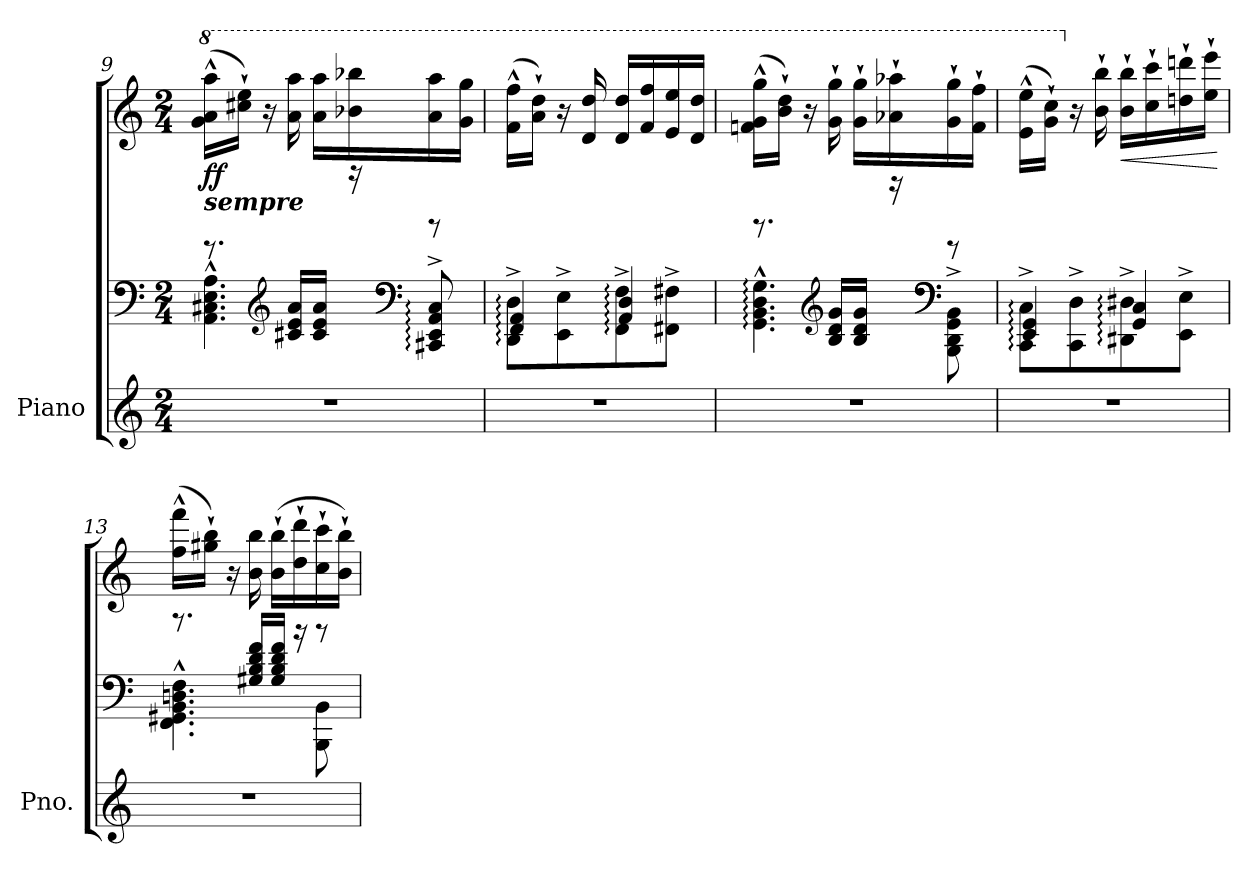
**kern	**kern	**kern	**dynam
*part1	*part1	*part1	*part1
*staff3	*staff2	*staff1	*staff1/2/3
*I"Piano	*	*	*
*I'Pno.	*	*	*
!!LO:LB:g=z
*clefG2	*clefF4	*clefG2	*
*k[]	*k[]	*k[]	*
*M2/4	*M2/4	*M2/4	*
=9	=9	=9	=9
*	*^	*	*
*	*	*	*8va	*
!	!	!	!LO:TX:b:Bi:t=sempre	!
!	!	!	!	!LO:DY:b
2r	4.AA\^^ 4.C#X\^^ 4.E\^^ 4.A\^^	8.rg	(>16gg\^^ 16aa\^^ 16aaa\^^LL	ff
.	.	.	16ccc#X\` 16eee\`JJ)	.
.	.	.	16r	.
*	*clefG2	*	*	*
.	.	16c#X/ 16e/ 16a/LL	16aa\ 16aaa\	.
.	.	16c#/ 16e/ 16a/JJ	16aa\ 16aaa\LL	.
.	.	16reeeee	16bb-X\ 16bbb-X\	.
*	*clefF4	*	*	*
.	8CC#X/:^ 8EE/:^ 8AA/:^ 8C#/:^	8rdd	16aa\ 16aaa\	.
.	.	.	16gg\ 16ggg\JJ	.
=10	=10	=10	=10	=10
2r	8DD\:^ 8D\:^L	4FF/: 4AA/:	(>16ff\^^ 16fff\^^LL	.
.	.	.	16aa\` 16ddd\`JJ)	.
.	8EE\^ 8E\^	.	16r	.
.	.	.	16dd/ 16ddd/	.
.	8FF\:^ 8F\:^	4AA/: 4D/:	16dd/ 16ddd/LL	.
.	.	.	16ff/ 16fff/	.
.	8FF#X\^ 8F#X\^J	.	16ee/ 16eee/	.
.	.	.	16dd/ 16ddd/JJ	.
=11	=11	=11	=11	=11
2r	4.GG\:^^ 4.BB\:^^ 4.D\:^^ 4.G\:^^	8.rdd	(>16ffn\^^ 16gg\^^ 16ggg\^^LL	.
.	.	.	16bb\` 16ddd\`JJ)	.
.	.	.	16r	.
*	*clefG2	*	*	*
.	.	16B/ 16d/ 16g/LL	16gg\` 16ggg\`	.
.	.	16B/ 16d/ 16g/JJ	16gg\` 16ggg\`LL	.
.	.	16rccccc	16aa-X\` 16aaa-X\`	.
*	*clefF4	*	*	*
.	8BBB\^ 8DD\^ 8GG\^ 8BB\^	8rg	16gg\` 16ggg\`	.
.	.	.	16ff\` 16fff\`JJ	.
=12	=12	=12	=12	=12
2r	8CC\:^ 8C\:^L	4EE/: 4GG/:	(>16ee\^^ 16eee\^^LL	.
.	.	.	16gg\` 16ccc\`JJ)	.
*	*	*	*X8va	*
.	8CC\^ 8D\^	.	16r	.
.	.	.	16b\` 16bb\`	.
!	!	!	!	!LO:HP:b
.	8DD#X\:^ 8D#X\:^	4GG/: 4C/:	16b\` 16bb\`LL	<
.	.	.	16cc\` 16ccc\`	.
.	8EE\^ 8E\^J	.	16ddn\` 16dddn\`	.
.	.	.	16ee\` 16eee\`JJ	.
*	*v	*v	*	*
.	.	.	[
!!LO:LB:g=z
=13	=13	=13	=13
*	*^	*	*
2r	4.FF\^^ 4.GG#X\^^ 4.BB\^^ 4.Dn\^^ 4.F\^^	8.rdd	(>16ff\^^ 16fff\^^LL	.
.	.	.	16gg#X\` 16bb\`JJ)	.
.	.	.	16r	.
.	.	16G#X/ 16B/ 16d/ 16f/LL	16b\ 16bb\	.
.	.	16G#/ 16B/ 16d/ 16f/JJ	(>16b\` 16bb\`LL	.
.	.	16rb	16dd\` 16ddd\`	.
.	8BBB\ 8BB\	8rb	16cc\` 16ccc\`	.
.	.	.	16b\` 16bb\`JJ)	.
*	*v	*v	*	*
=	=	=	=
*-	*-	*-	*-
